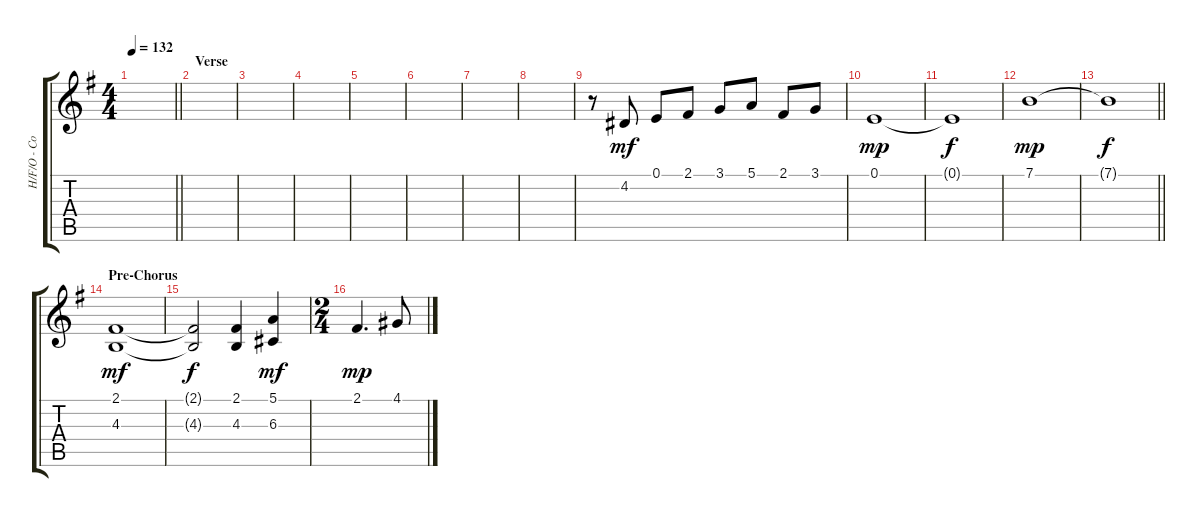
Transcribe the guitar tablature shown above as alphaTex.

\track ("H/F/O - Coen Janssen" "H/F/O - Co") {instrument frenchhorn}
\staff {score tabs}
\tuning (E4 B3 G3 D3 A2 E2) {hide}
\ts (4 4)
\tempo 132
\clef g2
\barLineRight lightlight
\ks g
|
\section ("" "Verse")
|
|
|
|
|
|
|
r.8{instrument flute} 4.2.8{dy mf} 0.1.8 2.1.8 3.1.8 5.1.8 2.1.8 3.1.8 |
0.1.1{dy mp} |
0.1{t}.1{dy f} |
7.1.1{dy mp} |
\barLineRight lightlight
7.1{t}.1{dy f} |
\section ("" "Pre-Chorus")
(2.1 4.3).1{dy mf instrument frenchhorn} |
(2.1{t} 4.3{t}).2{dy f} (2.1 4.3).4 (5.1 6.3).4{dy mf} |
\ts (2 4)
2.1.4{d dy mp} 4.1.8
